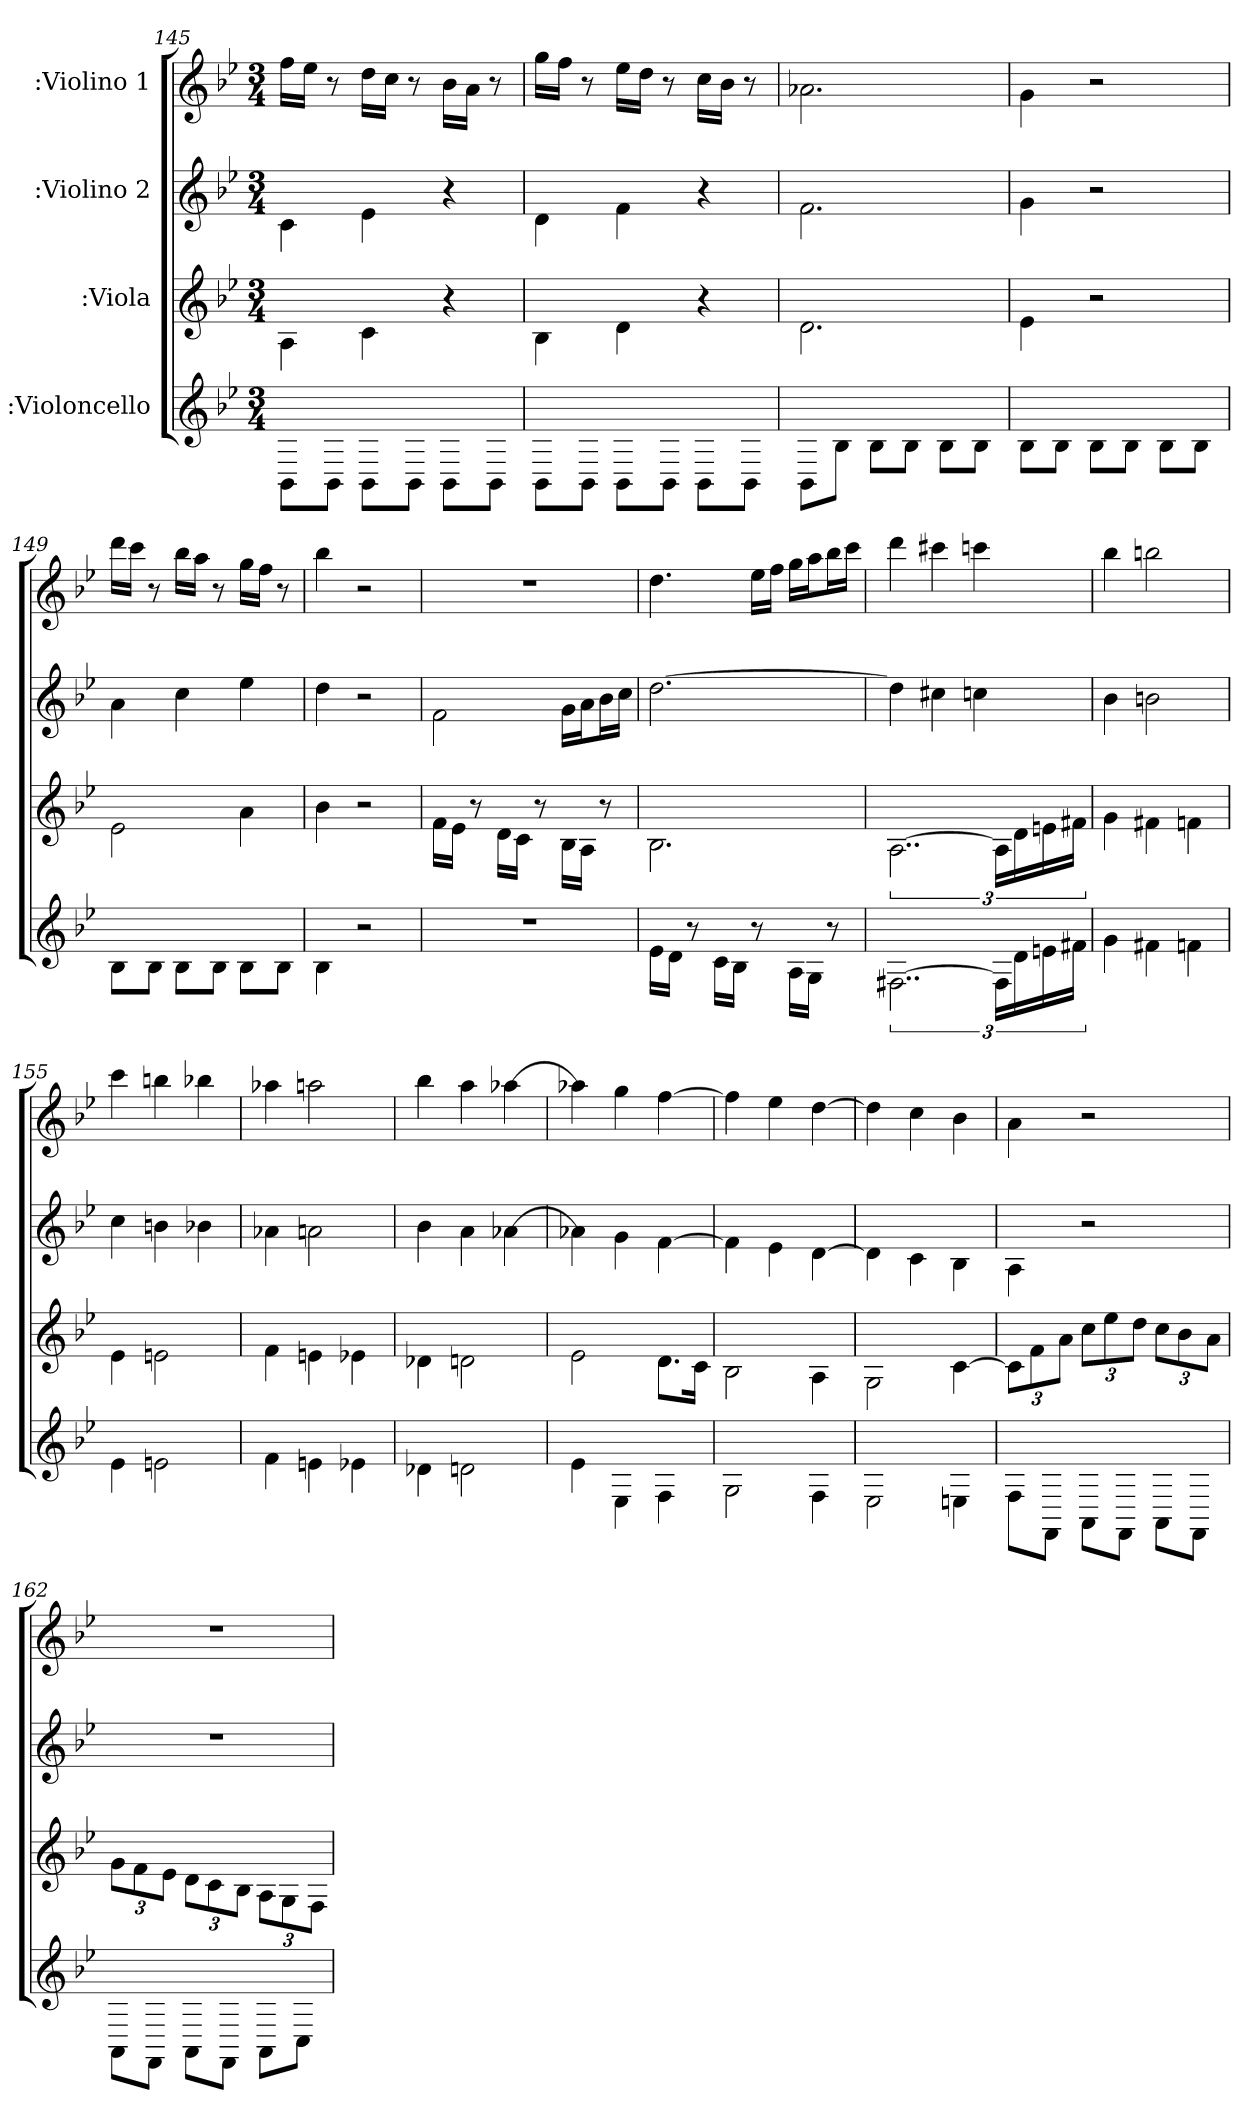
**kern	**kern	**kern	**kern
*part4	*part3	*part2	*part1
*staff4	*staff3	*staff2	*staff1
*I":Violoncello	*I":Viola	*I":Violino 2	*I":Violino 1
*k[b-e-]	*k[b-e-]	*k[b-e-]	*k[b-e-]
*B-:	*B-:	*B-:	*B-:
*M3/4	*M3/4	*M3/4	*M3/4
=145	=145	=145	=145
8BB-\L	4A\	4c\	16ff\LL
.	.	.	16ee-\JJ
8BB-\J	.	.	8r
8BB-\L	4c\	4e-\	16dd\LL
.	.	.	16cc\JJ
8BB-\J	.	.	8r
8BB-\L	4r	4r	16b-\LL
.	.	.	16a\JJ
8BB-\J	.	.	8r
=146	=146	=146	=146
8BB-\L	4B-\	4d\	16gg\LL
.	.	.	16ff\JJ
8BB-\J	.	.	8r
8BB-\L	4d\	4f\	16ee-\LL
.	.	.	16dd\JJ
8BB-\J	.	.	8r
8BB-\L	4r	4r	16cc\LL
.	.	.	16b-\JJ
8BB-\J	.	.	8r
=147	=147	=147	=147
8BB-\L	2.d\	2.f\	2.a-X\
8B-\J	.	.	.
8B-\L	.	.	.
8B-\J	.	.	.
8B-\L	.	.	.
8B-\J	.	.	.
=148	=148	=148	=148
8B-\L	4e-\	4g\	4g\
8B-\J	.	.	.
8B-\L	2r	2r	2r
8B-\J	.	.	.
8B-\L	.	.	.
8B-\J	.	.	.
=149	=149	=149	=149
8B-\L	2e-\	4a\	16ddd\LL
.	.	.	16ccc\JJ
8B-\J	.	.	8r
8B-\L	.	4cc\	16bb-\LL
.	.	.	16aa\JJ
8B-\J	.	.	8r
8B-\L	4a\	4ee-\	16gg\LL
.	.	.	16ff\JJ
8B-\J	.	.	8r
=150	=150	=150	=150
4B-\	4b-\	4dd\	4bb-\
2r	2r	2r	2r
=151	=151	=151	=151
2.r	16f\LL	2f\	2.r
.	16e-\JJ	.	.
.	8r	.	.
.	16d\LL	.	.
.	16c\JJ	.	.
.	8r	.	.
.	16B-\LL	16g\LL	.
.	16A\JJ	16a\J	.
.	8r	16b-\L	.
.	.	16cc\JJ	.
=152	=152	=152	=152
16e-\LL	2.B-\	[2.dd\	4.dd\
16d\JJ	.	.	.
8r	.	.	.
16c\LL	.	.	.
16B-\JJ	.	.	.
8r	.	.	16ee-\LL
.	.	.	16ff\JJ
16A\LL	.	.	16gg\LL
16G\JJ	.	.	16aa\J
8r	.	.	16bb-\L
.	.	.	16ccc\JJ
=153	=153	=153	=153
[3..F#X\	[3..A\	4dd\]	4ddd\
.	.	4cc#X\	4ccc#X\
.	.	4ccn\	4cccn\
24F#\LL]	24A\LL]	.	.
24d\	24d\	.	.
24en\	24en\	.	.
24f#\JJ	24f#X\JJ	.	.
=154	=154	=154	=154
4g\	4g\	4b-\	4bb-\
4f#X\	4f#X\	2bn\	2bbn\
4fn\	4fn\	.	.
=155	=155	=155	=155
4e-\	4e-\	4cc\	4ccc\
2en\	2en\	4bn\	4bbn\
.	.	4b-X\	4bb-X\
=156	=156	=156	=156
4f\	4f\	4a-X\	4aa-X\
4en\	4en\	2an\	2aan\
4e-X\	4e-X\	.	.
=157	=157	=157	=157
4d-X\	4d-X\	4b-\	4bb-\
2dn\	2dn\	4a\	4aa\
.	.	[4a-X\	[4aa-X\
=158	=158	=158	=158
4e-\	2e-\	4a-X\]	4aa-X\]
4E-\	.	4g\	4gg\
4F\	8.d\L	[4f\	[4ff\
.	16c\Jk	.	.
=159	=159	=159	=159
2G\	2B-\	4f\]	4ff\]
.	.	4e-\	4ee-\
4F\	4A\	[4d\	[4dd\
=160	=160	=160	=160
2E-\	2G\	4d\]	4dd\]
.	.	4c\	4cc\
4En\	[4c\	4B-\	4b-\
=161	=161	=161	=161
8F\L	12c\L]	4A\	4a\
.	12f\	.	.
8FF\J	.	.	.
.	12a\J	.	.
8AA\L	12cc\L	2r	2r
.	12ee-\	.	.
8FF\J	.	.	.
.	12dd\J	.	.
8AA\L	12cc\L	.	.
.	12b-\	.	.
8FF\J	.	.	.
.	12a\J	.	.
=162	=162	=162	=162
8AA\L	12g\L	2.r	2.r
.	12f\	.	.
8FF\J	.	.	.
.	12e-\J	.	.
8AA\L	12d\L	.	.
.	12c\	.	.
8FF\J	.	.	.
.	12B-\J	.	.
8AA\L	12A\L	.	.
.	12G\	.	.
8C\J	.	.	.
.	12F\J	.	.
=	=	=	=
*-	*-	*-	*-
